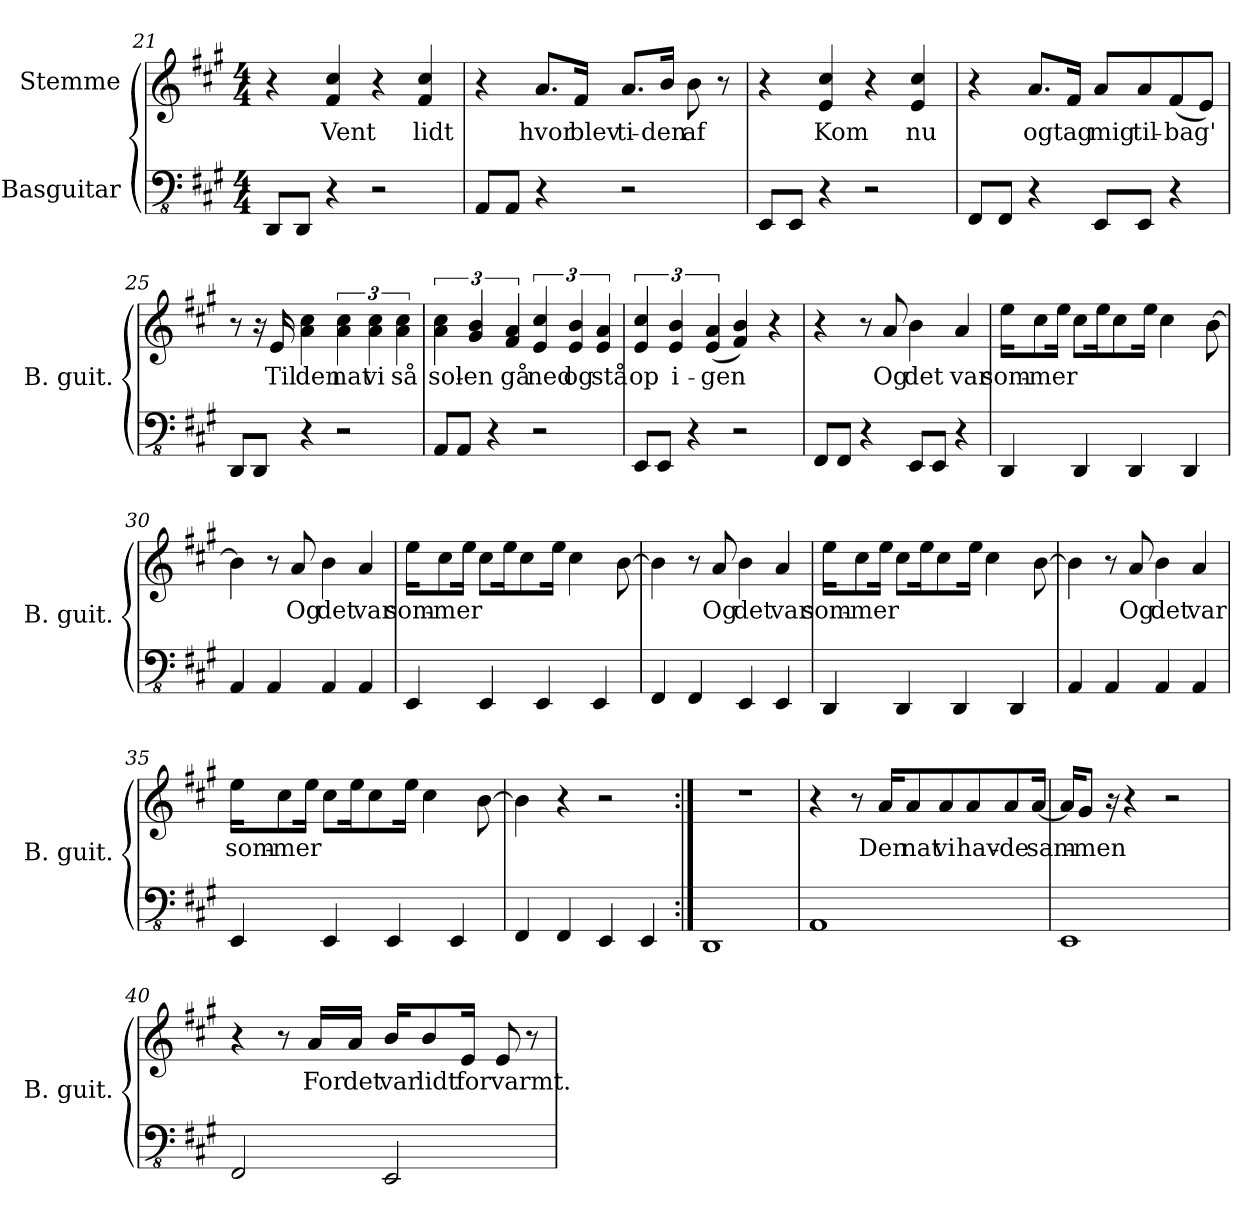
**kern	**kern	**text
*part2	*part1	*part1
*staff2	*staff1	*staff1
*I"Basguitar	*I"Stemme	*
*I'B. guit.	*	*
*clefFv4	*clefG2	*
*k[f#c#g#]	*k[f#c#g#]	*
*M4/4	*M4/4	*
=21	=21	=21
8DDD/L	4r	.
8DDD/J	.	.
!	!	!LO:LY:b
4r	4f#/ 4cc#/	Vent
2r	4r	.
!	!	!LO:LY:b
.	4f#/ 4cc#/	lidt
=22	=22	=22
8AAA/L	4r	.
8AAA/J	.	.
!	!	!LO:LY:b
4r	8.a/L	hvor
!	!	!LO:LY:b
.	16f#/Jk	blev
!	!	!LO:LY:b
2r	8.a/L	ti-
!	!	!LO:LY:b
.	16b/Jk	-den
!	!	!LO:LY:b
.	8b\	af
.	8r	.
=23	=23	=23
8EEE/L	4r	.
8EEE/J	.	.
!	!	!LO:LY:b
4r	4e/ 4cc#/	Kom
2r	4r	.
!	!	!LO:LY:b
.	4e/ 4cc#/	nu
!!LO:LB:g=z
=24	=24	=24
8FFF#/L	4r	.
8FFF#/J	.	.
!	!	!LO:LY:b
4r	8.a/L	og
!	!	!LO:LY:b
.	16f#/Jk	tag
!	!	!LO:LY:b
8EEE/L	8a/L	mig
!	!	!LO:LY:b
8EEE/J	8a/	til-
!	!	!LO:LY:b
4r	(<8f#/	-bag'
.	8e/J)	.
=25	=25	=25
8DDD/L	8r	.
8DDD/J	16r	.
!	!	!LO:LY:b
.	16e/	Til
!	!	!LO:LY:b
4r	4a\ 4cc#\	den
!	!	!LO:LY:b
2r	6a\ 6cc#\	nat
!	!	!LO:LY:b
.	6a\ 6cc#\	vi
!	!	!LO:LY:b
.	6a\ 6cc#\	så
=26	=26	=26
!	!	!LO:LY:b
8AAA/L	6a\ 6cc#\	sol-
8AAA/J	.	.
!	!	!LO:LY:b
.	6g#/ 6b/	-en
4r	.	.
!	!	!LO:LY:b
.	6f#/ 6a/	gå
!	!	!LO:LY:b
2r	6e/ 6cc#/	ned
!	!	!LO:LY:b
.	6e/ 6b/	og
!	!	!LO:LY:b
.	6e/ 6a/	stå
=27	=27	=27
!	!	!LO:LY:b
8EEE/L	6e/ 6cc#/	op
8EEE/J	.	.
!	!	!LO:LY:b
.	6e/ 6b/	i-
4r	.	.
!	!	!LO:LY:b
.	(<6e/ 6a/	-gen
2r	4f#/ 4b/)	.
.	4r	.
!!LO:LB:g=z
=28	=28	=28
8FFF#/L	4r	.
8FFF#/J	.	.
4r	8r	.
!	!	!LO:LY:b
.	8a/	Og
!	!	!LO:LY:b
8EEE/L	4b\	det
8EEE/J	.	.
!	!	!LO:LY:b
4r	4a/	var
=29	=29	=29
!	!	!LO:LY:b
4DDD/	16ee\KL	som-
!	!	!LO:LY:b
.	8cc#\	-mer
.	16ee\Jk	.
4DDD/	8cc#\L	.
.	16ee\K	.
.	8cc#\	.
4DDD/	.	.
.	16ee\Jk	.
.	4cc#\	.
4DDD/	.	.
.	[8b\	.
=30	=30	=30
4AAA/	4b\]	.
4AAA/	8r	.
!	!	!LO:LY:b
.	8a/	Og
!	!	!LO:LY:b
4AAA/	4b\	det
!	!	!LO:LY:b
4AAA/	4a/	var
=31	=31	=31
!	!	!LO:LY:b
4EEE/	16ee\KL	som-
!	!	!LO:LY:b
.	8cc#\	-mer
.	16ee\Jk	.
4EEE/	8cc#\L	.
.	16ee\K	.
.	8cc#\	.
4EEE/	.	.
.	16ee\Jk	.
.	4cc#\	.
4EEE/	.	.
.	[8b\	.
!!LO:LB:g=z
=32	=32	=32
4FFF#/	4b\]	.
4FFF#/	8r	.
!	!	!LO:LY:b
.	8a/	Og
!	!	!LO:LY:b
4EEE/	4b\	det
!	!	!LO:LY:b
4EEE/	4a/	var
=33	=33	=33
!	!	!LO:LY:b
4DDD/	16ee\KL	som-
!	!	!LO:LY:b
.	8cc#\	-mer
.	16ee\Jk	.
4DDD/	8cc#\L	.
.	16ee\K	.
.	8cc#\	.
4DDD/	.	.
.	16ee\Jk	.
.	4cc#\	.
4DDD/	.	.
.	[8b\	.
=34	=34	=34
4AAA/	4b\]	.
4AAA/	8r	.
!	!	!LO:LY:b
.	8a/	Og
!	!	!LO:LY:b
4AAA/	4b\	det
!	!	!LO:LY:b
4AAA/	4a/	var
=35	=35	=35
!	!	!LO:LY:b
4EEE/	16ee\KL	som-
!	!	!LO:LY:b
.	8cc#\	-mer
.	16ee\Jk	.
4EEE/	8cc#\L	.
.	16ee\K	.
.	8cc#\	.
4EEE/	.	.
.	16ee\Jk	.
.	4cc#\	.
4EEE/	.	.
.	[8b\	.
=36	=36	=36
4FFF#/	4b\]	.
4FFF#/	4r	.
4EEE/	2r	.
4EEE/	.	.
!!LO:LB:g=z
=37:|!	=37:|!	=37:|!
1DDD	1r	.
=38	=38	=38
1AAA	4r	.
.	8r	.
!	!	!LO:LY:b
.	16a/KL	Den
!	!	!LO:LY:b
.	8a/	nat
!	!	!LO:LY:b
.	8a/	vi
!	!	!LO:LY:b
.	8a/	hav-
!	!	!LO:LY:b
.	8a/	-de
!	!	!LO:LY:b
.	[16a/Jk	sam-
=39	=39	=39
1EEE	16a/KL]	.
!	!	!LO:LY:b
.	8g#/J	-men
.	16r	.
.	4r	.
.	2r	.
=40	=40	=40
2FFF#/	4r	.
.	8r	.
!	!	!LO:LY:b
.	16a/LL	For
!	!	!LO:LY:b
.	16a/JJ	det
!	!	!LO:LY:b
2EEE/	16b/KL	var
!	!	!LO:LY:b
.	8b/	lidt
!	!	!LO:LY:b
.	16e/Jk	for
!	!	!LO:LY:b
.	8e/	varmt.
.	8r	.
=	=	=
*-	*-	*-
